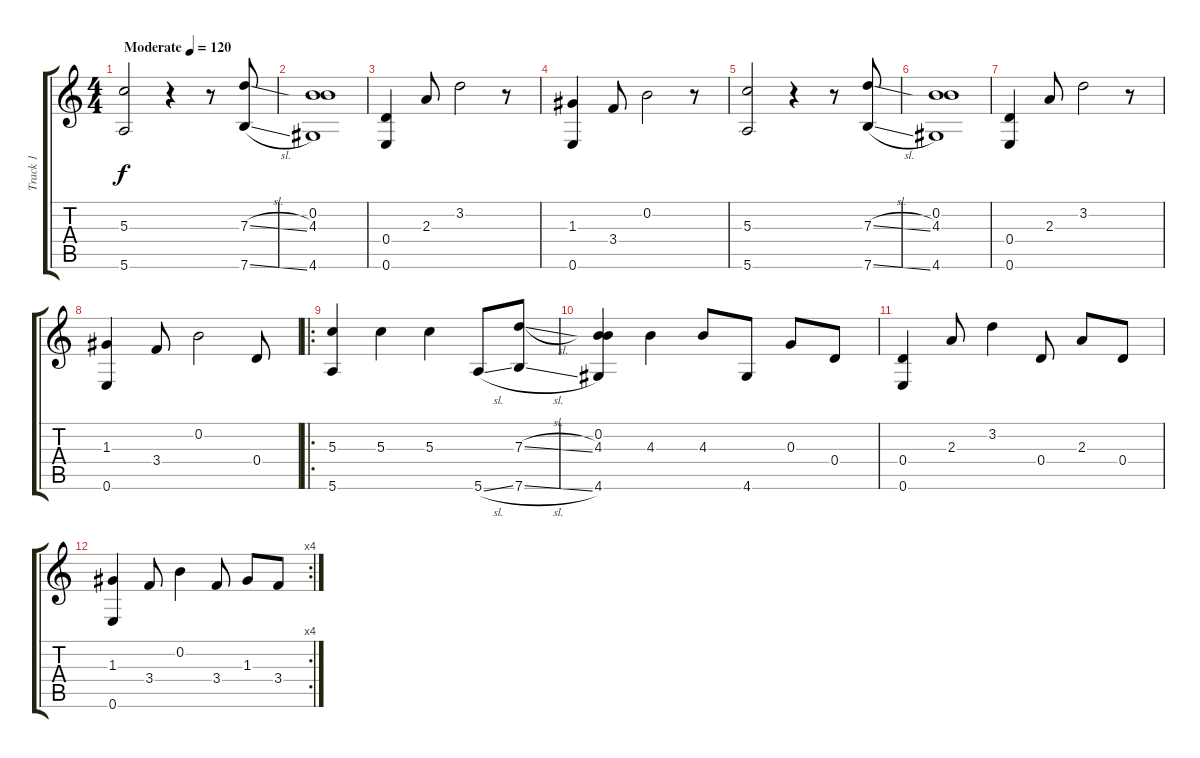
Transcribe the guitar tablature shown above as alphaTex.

\track ("Track 1" "Track 1") {instrument acousticguitarsteel}
\staff {score tabs}
\tuning (E4 B3 G3 D3 A2 E2) {hide}
\ts (4 4)
\tempo (120 "Moderate")
\clef g2
\ks c
(5.3 5.6).2{dy f instrument acousticguitarsteel} r.4 r.8 (7.3{sl} 7.6{sl}).8 |
(0.2 4.3 4.6).1 |
(0.4 0.6).4 2.3.8 3.2.2 r.8 |
(1.3 0.6).4 3.4.8 0.2.2 r.8 |
(5.3 5.6).2 r.4 r.8 (7.3{sl} 7.6{sl}).8 |
(0.2 4.3 4.6).1 |
(0.4 0.6).4 2.3.8 3.2.2 r.8 |
(1.3 0.6).4 3.4.8 0.2.2 0.4.8 |
\ro
(5.3 5.6).4 5.3.4 5.3.4 5.6{sl}.8 (7.3{sl} 7.6{sl}).8 |
(0.2 4.3 4.6).4 4.3.4 4.3.8 4.6.8 0.3.8 0.4.8 |
(0.4 0.6).4 2.3.8 3.2.4 0.4.8 2.3.8 0.4.8 |
\rc 4
(1.3 0.6).4 3.4.8 0.2.4 3.4.8 1.3.8 3.4.8
